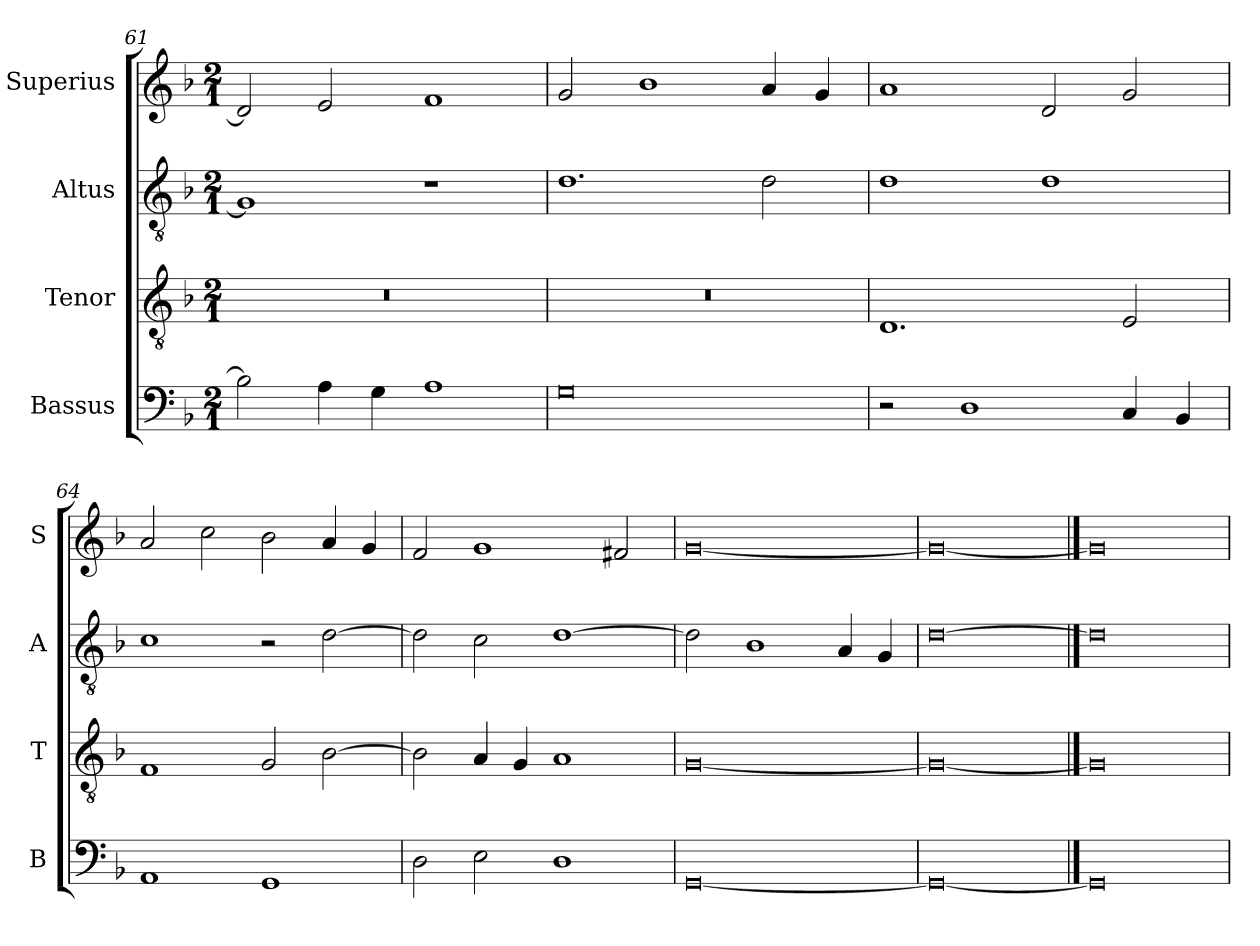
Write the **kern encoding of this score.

**kern	**kern	**kern	**kern
*part4	*part3	*part2	*part1
*staff4	*staff3	*staff2	*staff1
*I"Bassus	*I"Tenor	*I"Altus	*I"Superius
*I'B	*I'T	*I'A	*I'S
*clefF4	*clefGv2	*clefGv2	*clefG2
*k[b-]	*k[b-]	*k[b-]	*k[b-]
*F:	*F:	*F:	*F:
*M2/1	*M2/1	*M2/1	*M2/1
=61	=61	=61	=61
2B-]	0r	1G]	2d]
4A	.	.	2e
4G	.	.	.
1A	.	1r	1f
=62	=62	=62	=62
0G	0r	1.d	2g
.	.	.	1b-
.	.	2d	4a
.	.	.	4g
=63	=63	=63	=63
2r	1.D	1d	1a
1D	.	.	.
.	.	1d	2d
4C	2E	.	2g
4BB-	.	.	.
=64	=64	=64	=64
1AA	1F	1c	2a
.	.	.	2cc
1GG	2G	2r	2b-
.	[2B-	[2d	4a
.	.	.	4g
=65	=65	=65	=65
2D	2B-]	2d]	2f
2E	4A	2c	1g
.	4G	.	.
1D	1A	[1d	.
.	.	.	2f#X
=66	=66	=66	=66
[0GG	[0G	2d]	[0g
.	.	1B-	.
.	.	4A	.
.	.	4G	.
=67	=67	=67	=67
0GG_	0G_	[0d	0g_
==68	==68	==68	==68
0GG]	0G]	0d]	0g]
=	=	=	=
*-	*-	*-	*-
